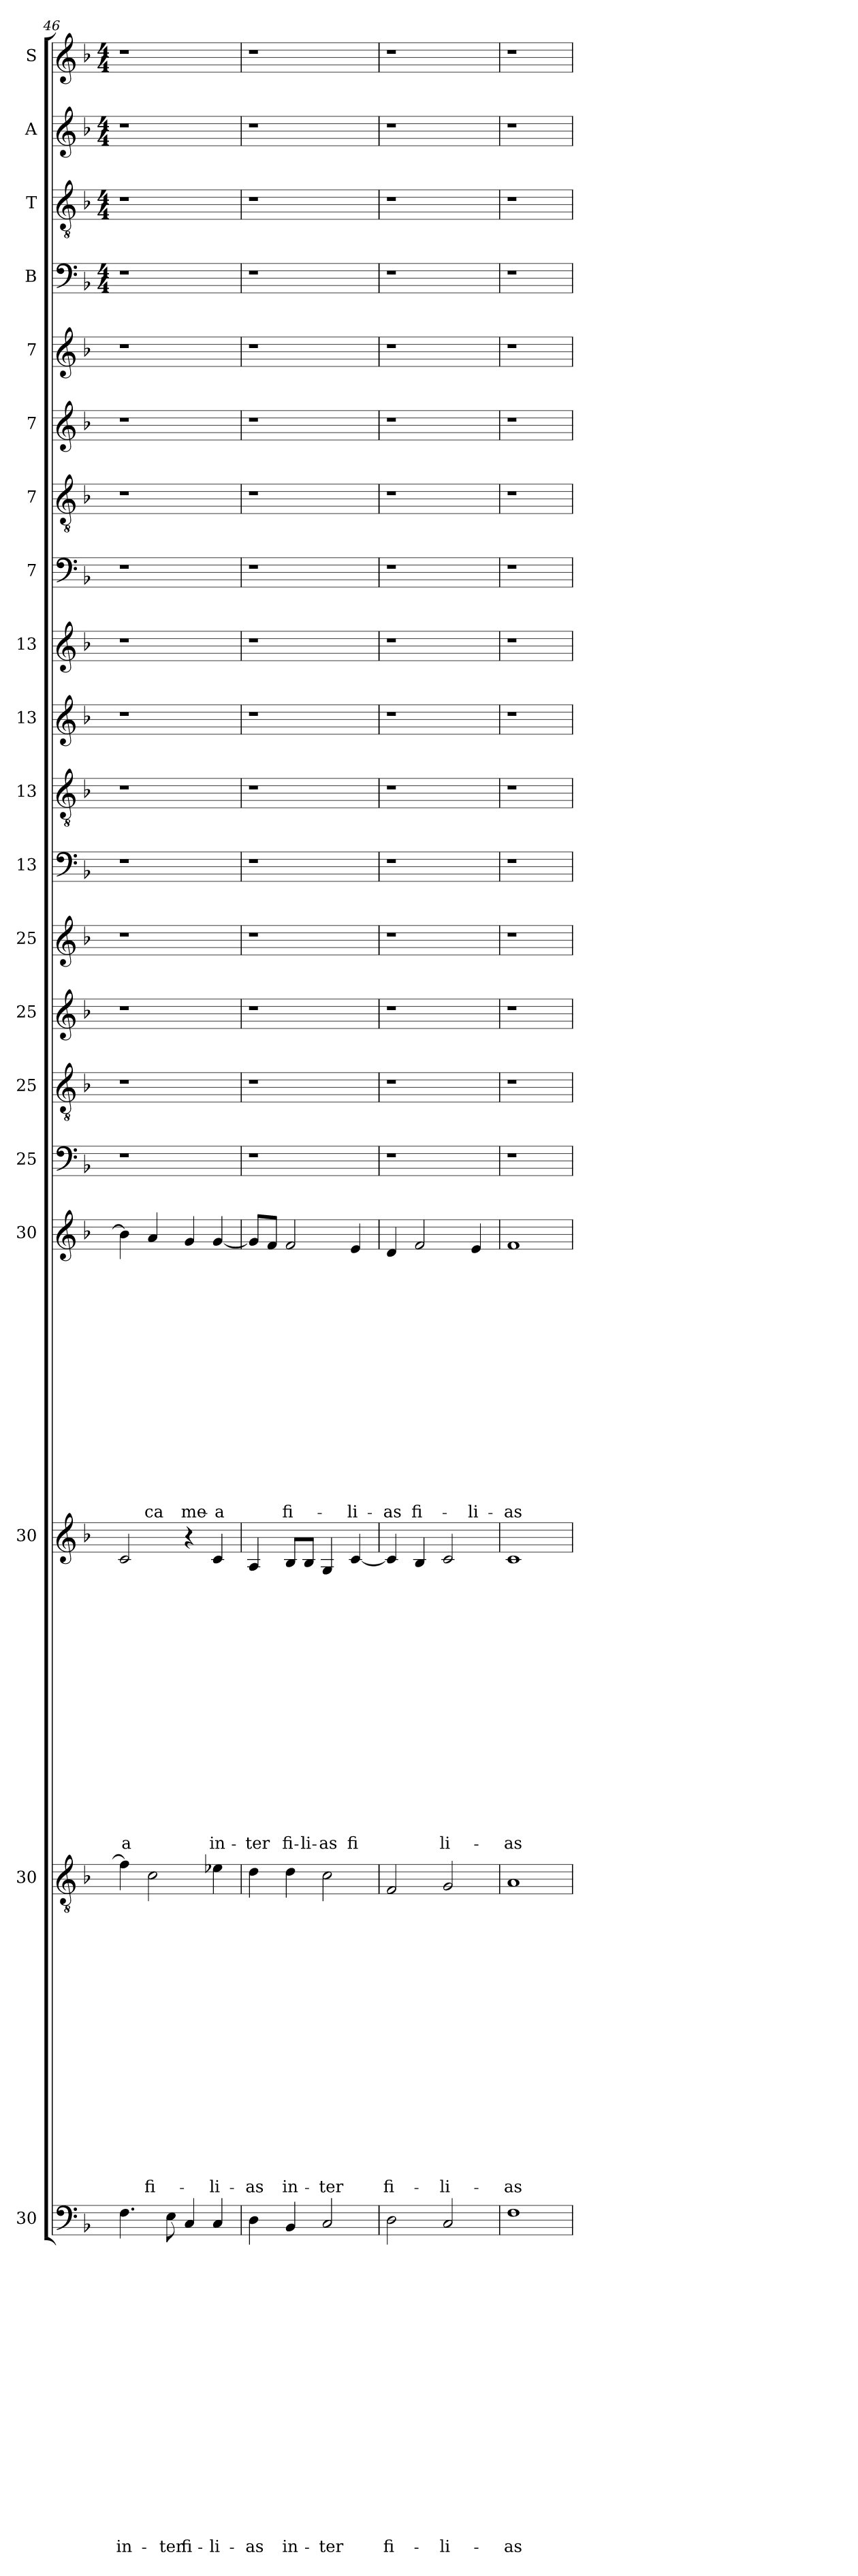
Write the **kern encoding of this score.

**kern	**text	**text	**text	**text	**text	**text	**text	**text	**text	**text	**text	**text	**text	**text	**text	**text	**text	**text	**text	**kern	**text	**text	**text	**text	**text	**text	**text	**text	**text	**text	**text	**text	**text	**text	**text	**text	**text	**text	**kern	**text	**text	**text	**text	**text	**text	**text	**text	**text	**text	**text	**text	**text	**text	**text	**text	**text	**kern	**text	**text	**text	**text	**text	**text	**text	**text	**text	**text	**text	**text	**text	**text	**text	**text	**kern	**kern	**kern	**kern	**kern	**kern	**kern	**kern	**kern	**kern	**kern	**kern	**kern	**kern	**kern	**kern
*part20	*part20	*part20	*part20	*part20	*part20	*part20	*part20	*part20	*part20	*part20	*part20	*part20	*part20	*part20	*part20	*part20	*part20	*part20	*part20	*part19	*part19	*part19	*part19	*part19	*part19	*part19	*part19	*part19	*part19	*part19	*part19	*part19	*part19	*part19	*part19	*part19	*part19	*part19	*part18	*part18	*part18	*part18	*part18	*part18	*part18	*part18	*part18	*part18	*part18	*part18	*part18	*part18	*part18	*part18	*part18	*part18	*part17	*part17	*part17	*part17	*part17	*part17	*part17	*part17	*part17	*part17	*part17	*part17	*part17	*part17	*part17	*part17	*part17	*part16	*part15	*part14	*part13	*part12	*part11	*part10	*part9	*part8	*part7	*part6	*part5	*part4	*part3	*part2	*part1
*staff20	*staff20	*staff20	*staff20	*staff20	*staff20	*staff20	*staff20	*staff20	*staff20	*staff20	*staff20	*staff20	*staff20	*staff20	*staff20	*staff20	*staff20	*staff20	*staff20	*staff19	*staff19	*staff19	*staff19	*staff19	*staff19	*staff19	*staff19	*staff19	*staff19	*staff19	*staff19	*staff19	*staff19	*staff19	*staff19	*staff19	*staff19	*staff19	*staff18	*staff18	*staff18	*staff18	*staff18	*staff18	*staff18	*staff18	*staff18	*staff18	*staff18	*staff18	*staff18	*staff18	*staff18	*staff18	*staff18	*staff18	*staff17	*staff17	*staff17	*staff17	*staff17	*staff17	*staff17	*staff17	*staff17	*staff17	*staff17	*staff17	*staff17	*staff17	*staff17	*staff17	*staff17	*staff16	*staff15	*staff14	*staff13	*staff12	*staff11	*staff10	*staff9	*staff8	*staff7	*staff6	*staff5	*staff4	*staff3	*staff2	*staff1
*I"30	*	*	*	*	*	*	*	*	*	*	*	*	*	*	*	*	*	*	*	*I"30	*	*	*	*	*	*	*	*	*	*	*	*	*	*	*	*	*	*	*I"30	*	*	*	*	*	*	*	*	*	*	*	*	*	*	*	*	*	*I"30	*	*	*	*	*	*	*	*	*	*	*	*	*	*	*	*	*I"25	*I"25	*I"25	*I"25	*I"13	*I"13	*I"13	*I"13	*I"7	*I"7	*I"7	*I"7	*I"B	*I"T	*I"A	*I"S
*clefF4	*	*	*	*	*	*	*	*	*	*	*	*	*	*	*	*	*	*	*	*clefGv2	*	*	*	*	*	*	*	*	*	*	*	*	*	*	*	*	*	*	*clefG2	*	*	*	*	*	*	*	*	*	*	*	*	*	*	*	*	*	*clefG2	*	*	*	*	*	*	*	*	*	*	*	*	*	*	*	*	*clefF4	*clefGv2	*clefG2	*clefG2	*clefF4	*clefGv2	*clefG2	*clefG2	*clefF4	*clefGv2	*clefG2	*clefG2	*clefF4	*clefGv2	*clefG2	*clefG2
*k[b-]	*	*	*	*	*	*	*	*	*	*	*	*	*	*	*	*	*	*	*	*k[b-]	*	*	*	*	*	*	*	*	*	*	*	*	*	*	*	*	*	*	*k[b-]	*	*	*	*	*	*	*	*	*	*	*	*	*	*	*	*	*	*k[b-]	*	*	*	*	*	*	*	*	*	*	*	*	*	*	*	*	*k[b-]	*k[b-]	*k[b-]	*k[b-]	*k[b-]	*k[b-]	*k[b-]	*k[b-]	*k[b-]	*k[b-]	*k[b-]	*k[b-]	*k[b-]	*k[b-]	*k[b-]	*k[b-]
*F:	*	*	*	*	*	*	*	*	*	*	*	*	*	*	*	*	*	*	*	*F:	*	*	*	*	*	*	*	*	*	*	*	*	*	*	*	*	*	*	*F:	*	*	*	*	*	*	*	*	*	*	*	*	*	*	*	*	*	*F:	*	*	*	*	*	*	*	*	*	*	*	*	*	*	*	*	*F:	*F:	*F:	*F:	*F:	*F:	*F:	*F:	*F:	*F:	*F:	*F:	*F:	*F:	*F:	*F:
*	*	*	*	*	*	*	*	*	*	*	*	*	*	*	*	*	*	*	*	*	*	*	*	*	*	*	*	*	*	*	*	*	*	*	*	*	*	*	*	*	*	*	*	*	*	*	*	*	*	*	*	*	*	*	*	*	*	*	*	*	*	*	*	*	*	*	*	*	*	*	*	*	*	*	*	*	*	*	*	*	*	*	*	*	*	*M4/4	*M4/4	*M4/4	*M4/4
=46	=46	=46	=46	=46	=46	=46	=46	=46	=46	=46	=46	=46	=46	=46	=46	=46	=46	=46	=46	=46	=46	=46	=46	=46	=46	=46	=46	=46	=46	=46	=46	=46	=46	=46	=46	=46	=46	=46	=46	=46	=46	=46	=46	=46	=46	=46	=46	=46	=46	=46	=46	=46	=46	=46	=46	=46	=46	=46	=46	=46	=46	=46	=46	=46	=46	=46	=46	=46	=46	=46	=46	=46	=46	=46	=46	=46	=46	=46	=46	=46	=46	=46	=46	=46	=46	=46	=46	=46	=46
!	!	!	!	!	!	!	!	!	!	!	!	!	!	!	!	!	!	!	!LO:LY:b	!	!	!	!	!	!	!	!	!	!	!	!	!	!	!	!	!	!	!	!	!	!	!	!	!	!	!	!	!	!	!	!	!	!	!	!	!LO:LY:b	!	!	!	!	!	!	!	!	!	!	!	!	!	!	!	!	!	!	!	!	!	!	!	!	!	!	!	!	!	!	!	!	!
4.F\	.	.	.	.	.	.	.	.	.	.	.	.	.	.	.	.	.	.	in-	4f\]	.	.	.	.	.	.	.	.	.	.	.	.	.	.	.	.	.	.	2c/	.	.	.	.	.	.	.	.	.	.	.	.	.	.	.	.	a	4b-\]	.	.	.	.	.	.	.	.	.	.	.	.	.	.	.	.	1r	1r	1r	1r	1r	1r	1r	1r	1r	1r	1r	1r	1r	1r	1r	1r
!	!	!	!	!	!	!	!	!	!	!	!	!	!	!	!	!	!	!	!	!	!	!	!	!	!	!	!	!	!	!	!	!	!	!	!	!	!	!LO:LY:b	!	!	!	!	!	!	!	!	!	!	!	!	!	!	!	!	!	!	!	!	!	!	!	!	!	!	!	!	!	!	!	!	!	!	!LO:LY:b	!	!	!	!	!	!	!	!	!	!	!	!	!	!	!	!
.	.	.	.	.	.	.	.	.	.	.	.	.	.	.	.	.	.	.	.	2c\	.	.	.	.	.	.	.	.	.	.	.	.	.	.	.	.	.	fi-	.	.	.	.	.	.	.	.	.	.	.	.	.	.	.	.	.	.	4a/	.	.	.	.	.	.	.	.	.	.	.	.	.	.	.	ca	.	.	.	.	.	.	.	.	.	.	.	.	.	.	.	.
!	!	!	!	!	!	!	!	!	!	!	!	!	!	!	!	!	!	!	!LO:LY:b	!	!	!	!	!	!	!	!	!	!	!	!	!	!	!	!	!	!	!	!	!	!	!	!	!	!	!	!	!	!	!	!	!	!	!	!	!	!	!	!	!	!	!	!	!	!	!	!	!	!	!	!	!	!	!	!	!	!	!	!	!	!	!	!	!	!	!	!	!	!
8E\	.	.	.	.	.	.	.	.	.	.	.	.	.	.	.	.	.	.	-ter	.	.	.	.	.	.	.	.	.	.	.	.	.	.	.	.	.	.	.	.	.	.	.	.	.	.	.	.	.	.	.	.	.	.	.	.	.	.	.	.	.	.	.	.	.	.	.	.	.	.	.	.	.	.	.	.	.	.	.	.	.	.	.	.	.	.	.	.	.	.
!	!	!	!	!	!	!	!	!	!	!	!	!	!	!	!	!	!	!	!LO:LY:b	!	!	!	!	!	!	!	!	!	!	!	!	!	!	!	!	!	!	!	!	!	!	!	!	!	!	!	!	!	!	!	!	!	!	!	!	!	!	!	!	!	!	!	!	!	!	!	!	!	!	!	!	!	!LO:LY:b	!	!	!	!	!	!	!	!	!	!	!	!	!	!	!	!
4C/	.	.	.	.	.	.	.	.	.	.	.	.	.	.	.	.	.	.	fi-	.	.	.	.	.	.	.	.	.	.	.	.	.	.	.	.	.	.	.	4r	.	.	.	.	.	.	.	.	.	.	.	.	.	.	.	.	.	4g/	.	.	.	.	.	.	.	.	.	.	.	.	.	.	.	me-	.	.	.	.	.	.	.	.	.	.	.	.	.	.	.	.
!	!	!	!	!	!	!	!	!	!	!	!	!	!	!	!	!	!	!	!LO:LY:b	!	!	!	!	!	!	!	!	!	!	!	!	!	!	!	!	!	!	!LO:LY:b	!	!	!	!	!	!	!	!	!	!	!	!	!	!	!	!	!	!LO:LY:b	!	!	!	!	!	!	!	!	!	!	!	!	!	!	!	!	!LO:LY:b:rj	!	!	!	!	!	!	!	!	!	!	!	!	!	!	!	!
4C/	.	.	.	.	.	.	.	.	.	.	.	.	.	.	.	.	.	.	-li-	4e-X\	.	.	.	.	.	.	.	.	.	.	.	.	.	.	.	.	.	-li-	4c/	.	.	.	.	.	.	.	.	.	.	.	.	.	.	.	.	in-	[<4g/	.	.	.	.	.	.	.	.	.	.	.	.	.	.	.	-a	.	.	.	.	.	.	.	.	.	.	.	.	.	.	.	.
=47	=47	=47	=47	=47	=47	=47	=47	=47	=47	=47	=47	=47	=47	=47	=47	=47	=47	=47	=47	=47	=47	=47	=47	=47	=47	=47	=47	=47	=47	=47	=47	=47	=47	=47	=47	=47	=47	=47	=47	=47	=47	=47	=47	=47	=47	=47	=47	=47	=47	=47	=47	=47	=47	=47	=47	=47	=47	=47	=47	=47	=47	=47	=47	=47	=47	=47	=47	=47	=47	=47	=47	=47	=47	=47	=47	=47	=47	=47	=47	=47	=47	=47	=47	=47	=47	=47	=47	=47	=47
!	!	!	!	!	!	!	!	!	!	!	!	!	!	!	!	!	!	!	!LO:LY:b	!	!	!	!	!	!	!	!	!	!	!	!	!	!	!	!	!	!	!LO:LY:b	!	!	!	!	!	!	!	!	!	!	!	!	!	!	!	!	!	!LO:LY:b	!	!	!	!	!	!	!	!	!	!	!	!	!	!	!	!	!	!	!	!	!	!	!	!	!	!	!	!	!	!	!	!	!
4D\	.	.	.	.	.	.	.	.	.	.	.	.	.	.	.	.	.	.	-as	4d\	.	.	.	.	.	.	.	.	.	.	.	.	.	.	.	.	.	-as	4A/	.	.	.	.	.	.	.	.	.	.	.	.	.	.	.	.	-ter	8g/L]	.	.	.	.	.	.	.	.	.	.	.	.	.	.	.	.	1r	1r	1r	1r	1r	1r	1r	1r	1r	1r	1r	1r	1r	1r	1r	1r
.	.	.	.	.	.	.	.	.	.	.	.	.	.	.	.	.	.	.	.	.	.	.	.	.	.	.	.	.	.	.	.	.	.	.	.	.	.	.	.	.	.	.	.	.	.	.	.	.	.	.	.	.	.	.	.	.	8f/J	.	.	.	.	.	.	.	.	.	.	.	.	.	.	.	.	.	.	.	.	.	.	.	.	.	.	.	.	.	.	.	.
!	!	!	!	!	!	!	!	!	!	!	!	!	!	!	!	!	!	!	!LO:LY:b	!	!	!	!	!	!	!	!	!	!	!	!	!	!	!	!	!	!	!LO:LY:b	!	!	!	!	!	!	!	!	!	!	!	!	!	!	!	!	!	!LO:LY:b	!	!	!	!	!	!	!	!	!	!	!	!	!	!	!	!	!LO:LY:b	!	!	!	!	!	!	!	!	!	!	!	!	!	!	!	!
4BB-/	.	.	.	.	.	.	.	.	.	.	.	.	.	.	.	.	.	.	in-	4d\	.	.	.	.	.	.	.	.	.	.	.	.	.	.	.	.	.	in-	8B-/L	.	.	.	.	.	.	.	.	.	.	.	.	.	.	.	.	fi-	2f/	.	.	.	.	.	.	.	.	.	.	.	.	.	.	.	fi-	.	.	.	.	.	.	.	.	.	.	.	.	.	.	.	.
!	!	!	!	!	!	!	!	!	!	!	!	!	!	!	!	!	!	!	!	!	!	!	!	!	!	!	!	!	!	!	!	!	!	!	!	!	!	!	!	!	!	!	!	!	!	!	!	!	!	!	!	!	!	!	!	!LO:LY:b	!	!	!	!	!	!	!	!	!	!	!	!	!	!	!	!	!	!	!	!	!	!	!	!	!	!	!	!	!	!	!	!	!
.	.	.	.	.	.	.	.	.	.	.	.	.	.	.	.	.	.	.	.	.	.	.	.	.	.	.	.	.	.	.	.	.	.	.	.	.	.	.	8B-/J	.	.	.	.	.	.	.	.	.	.	.	.	.	.	.	.	-li-	.	.	.	.	.	.	.	.	.	.	.	.	.	.	.	.	.	.	.	.	.	.	.	.	.	.	.	.	.	.	.	.	.
!	!	!	!	!	!	!	!	!	!	!	!	!	!	!	!	!	!	!	!LO:LY:b	!	!	!	!	!	!	!	!	!	!	!	!	!	!	!	!	!	!	!LO:LY:b	!	!	!	!	!	!	!	!	!	!	!	!	!	!	!	!	!	!LO:LY:b	!	!	!	!	!	!	!	!	!	!	!	!	!	!	!	!	!	!	!	!	!	!	!	!	!	!	!	!	!	!	!	!	!
2C/	.	.	.	.	.	.	.	.	.	.	.	.	.	.	.	.	.	.	-ter	2c\	.	.	.	.	.	.	.	.	.	.	.	.	.	.	.	.	.	-ter	4G/	.	.	.	.	.	.	.	.	.	.	.	.	.	.	.	.	-as	.	.	.	.	.	.	.	.	.	.	.	.	.	.	.	.	.	.	.	.	.	.	.	.	.	.	.	.	.	.	.	.	.
!	!	!	!	!	!	!	!	!	!	!	!	!	!	!	!	!	!	!	!	!	!	!	!	!	!	!	!	!	!	!	!	!	!	!	!	!	!	!	!	!	!	!	!	!	!	!	!	!	!	!	!	!	!	!	!	!LO:LY:b	!	!	!	!	!	!	!	!	!	!	!	!	!	!	!	!	!LO:LY:b	!	!	!	!	!	!	!	!	!	!	!	!	!	!	!	!
.	.	.	.	.	.	.	.	.	.	.	.	.	.	.	.	.	.	.	.	.	.	.	.	.	.	.	.	.	.	.	.	.	.	.	.	.	.	.	[<4c/	.	.	.	.	.	.	.	.	.	.	.	.	.	.	.	.	fi	4e/	.	.	.	.	.	.	.	.	.	.	.	.	.	.	.	-li-	.	.	.	.	.	.	.	.	.	.	.	.	.	.	.	.
=48	=48	=48	=48	=48	=48	=48	=48	=48	=48	=48	=48	=48	=48	=48	=48	=48	=48	=48	=48	=48	=48	=48	=48	=48	=48	=48	=48	=48	=48	=48	=48	=48	=48	=48	=48	=48	=48	=48	=48	=48	=48	=48	=48	=48	=48	=48	=48	=48	=48	=48	=48	=48	=48	=48	=48	=48	=48	=48	=48	=48	=48	=48	=48	=48	=48	=48	=48	=48	=48	=48	=48	=48	=48	=48	=48	=48	=48	=48	=48	=48	=48	=48	=48	=48	=48	=48	=48	=48	=48
!	!	!	!	!	!	!	!	!	!	!	!	!	!	!	!	!	!	!	!LO:LY:b	!	!	!	!	!	!	!	!	!	!	!	!	!	!	!	!	!	!	!LO:LY:b	!	!	!	!	!	!	!	!	!	!	!	!	!	!	!	!	!	!	!	!	!	!	!	!	!	!	!	!	!	!	!	!	!	!	!LO:LY:b	!	!	!	!	!	!	!	!	!	!	!	!	!	!	!	!
2D\	.	.	.	.	.	.	.	.	.	.	.	.	.	.	.	.	.	.	fi-	2F/	.	.	.	.	.	.	.	.	.	.	.	.	.	.	.	.	.	fi-	4c/]	.	.	.	.	.	.	.	.	.	.	.	.	.	.	.	.	.	4d/	.	.	.	.	.	.	.	.	.	.	.	.	.	.	.	-as	1r	1r	1r	1r	1r	1r	1r	1r	1r	1r	1r	1r	1r	1r	1r	1r
!	!	!	!	!	!	!	!	!	!	!	!	!	!	!	!	!	!	!	!	!	!	!	!	!	!	!	!	!	!	!	!	!	!	!	!	!	!	!	!	!	!	!	!	!	!	!	!	!	!	!	!	!	!	!	!	!	!	!	!	!	!	!	!	!	!	!	!	!	!	!	!	!	!LO:LY:b	!	!	!	!	!	!	!	!	!	!	!	!	!	!	!	!
.	.	.	.	.	.	.	.	.	.	.	.	.	.	.	.	.	.	.	.	.	.	.	.	.	.	.	.	.	.	.	.	.	.	.	.	.	.	.	4B-/	.	.	.	.	.	.	.	.	.	.	.	.	.	.	.	.	.	2f/	.	.	.	.	.	.	.	.	.	.	.	.	.	.	.	fi-	.	.	.	.	.	.	.	.	.	.	.	.	.	.	.	.
!	!	!	!	!	!	!	!	!	!	!	!	!	!	!	!	!	!	!	!LO:LY:b	!	!	!	!	!	!	!	!	!	!	!	!	!	!	!	!	!	!	!LO:LY:b	!	!	!	!	!	!	!	!	!	!	!	!	!	!	!	!	!	!LO:LY:b	!	!	!	!	!	!	!	!	!	!	!	!	!	!	!	!	!	!	!	!	!	!	!	!	!	!	!	!	!	!	!	!	!
2C/	.	.	.	.	.	.	.	.	.	.	.	.	.	.	.	.	.	.	-li-	2G/	.	.	.	.	.	.	.	.	.	.	.	.	.	.	.	.	.	-li-	2c/	.	.	.	.	.	.	.	.	.	.	.	.	.	.	.	.	li-	.	.	.	.	.	.	.	.	.	.	.	.	.	.	.	.	.	.	.	.	.	.	.	.	.	.	.	.	.	.	.	.	.
!	!	!	!	!	!	!	!	!	!	!	!	!	!	!	!	!	!	!	!	!	!	!	!	!	!	!	!	!	!	!	!	!	!	!	!	!	!	!	!	!	!	!	!	!	!	!	!	!	!	!	!	!	!	!	!	!	!	!	!	!	!	!	!	!	!	!	!	!	!	!	!	!	!LO:LY:b	!	!	!	!	!	!	!	!	!	!	!	!	!	!	!	!
.	.	.	.	.	.	.	.	.	.	.	.	.	.	.	.	.	.	.	.	.	.	.	.	.	.	.	.	.	.	.	.	.	.	.	.	.	.	.	.	.	.	.	.	.	.	.	.	.	.	.	.	.	.	.	.	.	4e/	.	.	.	.	.	.	.	.	.	.	.	.	.	.	.	-li-	.	.	.	.	.	.	.	.	.	.	.	.	.	.	.	.
=49	=49	=49	=49	=49	=49	=49	=49	=49	=49	=49	=49	=49	=49	=49	=49	=49	=49	=49	=49	=49	=49	=49	=49	=49	=49	=49	=49	=49	=49	=49	=49	=49	=49	=49	=49	=49	=49	=49	=49	=49	=49	=49	=49	=49	=49	=49	=49	=49	=49	=49	=49	=49	=49	=49	=49	=49	=49	=49	=49	=49	=49	=49	=49	=49	=49	=49	=49	=49	=49	=49	=49	=49	=49	=49	=49	=49	=49	=49	=49	=49	=49	=49	=49	=49	=49	=49	=49	=49	=49
!	!	!	!	!	!	!	!	!	!	!	!	!	!	!	!	!	!	!	!LO:LY:b	!	!	!	!	!	!	!	!	!	!	!	!	!	!	!	!	!	!	!LO:LY:b	!	!	!	!	!	!	!	!	!	!	!	!	!	!	!	!	!	!LO:LY:b	!	!	!	!	!	!	!	!	!	!	!	!	!	!	!	!	!LO:LY:b	!	!	!	!	!	!	!	!	!	!	!	!	!	!	!	!
1F	.	.	.	.	.	.	.	.	.	.	.	.	.	.	.	.	.	.	-as	1A	.	.	.	.	.	.	.	.	.	.	.	.	.	.	.	.	.	-as	1c	.	.	.	.	.	.	.	.	.	.	.	.	.	.	.	.	-as	1f	.	.	.	.	.	.	.	.	.	.	.	.	.	.	.	-as	1r	1r	1r	1r	1r	1r	1r	1r	1r	1r	1r	1r	1r	1r	1r	1r
=	=	=	=	=	=	=	=	=	=	=	=	=	=	=	=	=	=	=	=	=	=	=	=	=	=	=	=	=	=	=	=	=	=	=	=	=	=	=	=	=	=	=	=	=	=	=	=	=	=	=	=	=	=	=	=	=	=	=	=	=	=	=	=	=	=	=	=	=	=	=	=	=	=	=	=	=	=	=	=	=	=	=	=	=	=	=	=	=	=
*-	*-	*-	*-	*-	*-	*-	*-	*-	*-	*-	*-	*-	*-	*-	*-	*-	*-	*-	*-	*-	*-	*-	*-	*-	*-	*-	*-	*-	*-	*-	*-	*-	*-	*-	*-	*-	*-	*-	*-	*-	*-	*-	*-	*-	*-	*-	*-	*-	*-	*-	*-	*-	*-	*-	*-	*-	*-	*-	*-	*-	*-	*-	*-	*-	*-	*-	*-	*-	*-	*-	*-	*-	*-	*-	*-	*-	*-	*-	*-	*-	*-	*-	*-	*-	*-	*-	*-	*-	*-
